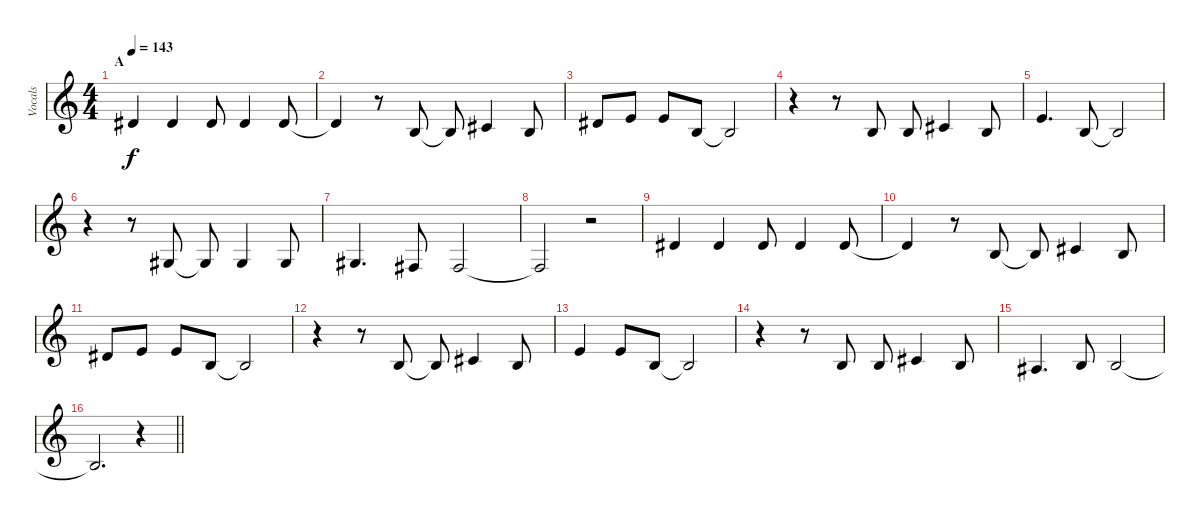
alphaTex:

\track ("Vocals" "Vocals") {instrument lead8bassandlead}
\staff {score}
\tuning (Eb4 Bb3 Gb3 Db3 Ab2 Eb2) {hide}
\ts (4 4)
\section ("" "A")
\tempo 143
\clef g2
\ks c
0.1.4{dy f} 0.1.4 0.1.8 0.1.4 0.1.8 |
0.1{t}.4 r.8 1.2.8 1.2{t}.8 3.2.4 1.2.8 |
0.1.8 1.1.8 1.1.8 1.2.8 1.2{t}.2 |
r.4 r.8 1.2.8 1.2.8 3.2.4 1.2.8 |
1.1.4{d} 1.2.8 1.2{t}.2 |
r.4 r.8 2.3.8 2.3{t}.8 2.3.4 2.3.8 |
2.3.4{d} 0.3.8 0.3.2 |
0.3{t}.2 r.2 |
0.1.4 0.1.4 0.1.8 0.1.4 0.1.8 |
0.1{t}.4 r.8 1.2.8 1.2{t}.8 3.2.4 1.2.8 |
0.1.8 1.1.8 1.1.8 1.2.8 1.2{t}.2 |
r.4 r.8 1.2.8 1.2{t}.8 3.2.4 1.2.8 |
1.1.4 1.1.8 1.2.8 1.2{t}.2 |
r.4 r.8 1.2.8 1.2.8 3.2.4 1.2.8 |
0.2.4{d} 1.2.8 1.2.2 |
\barLineRight lightlight
1.2{t}.2{d} r.4
